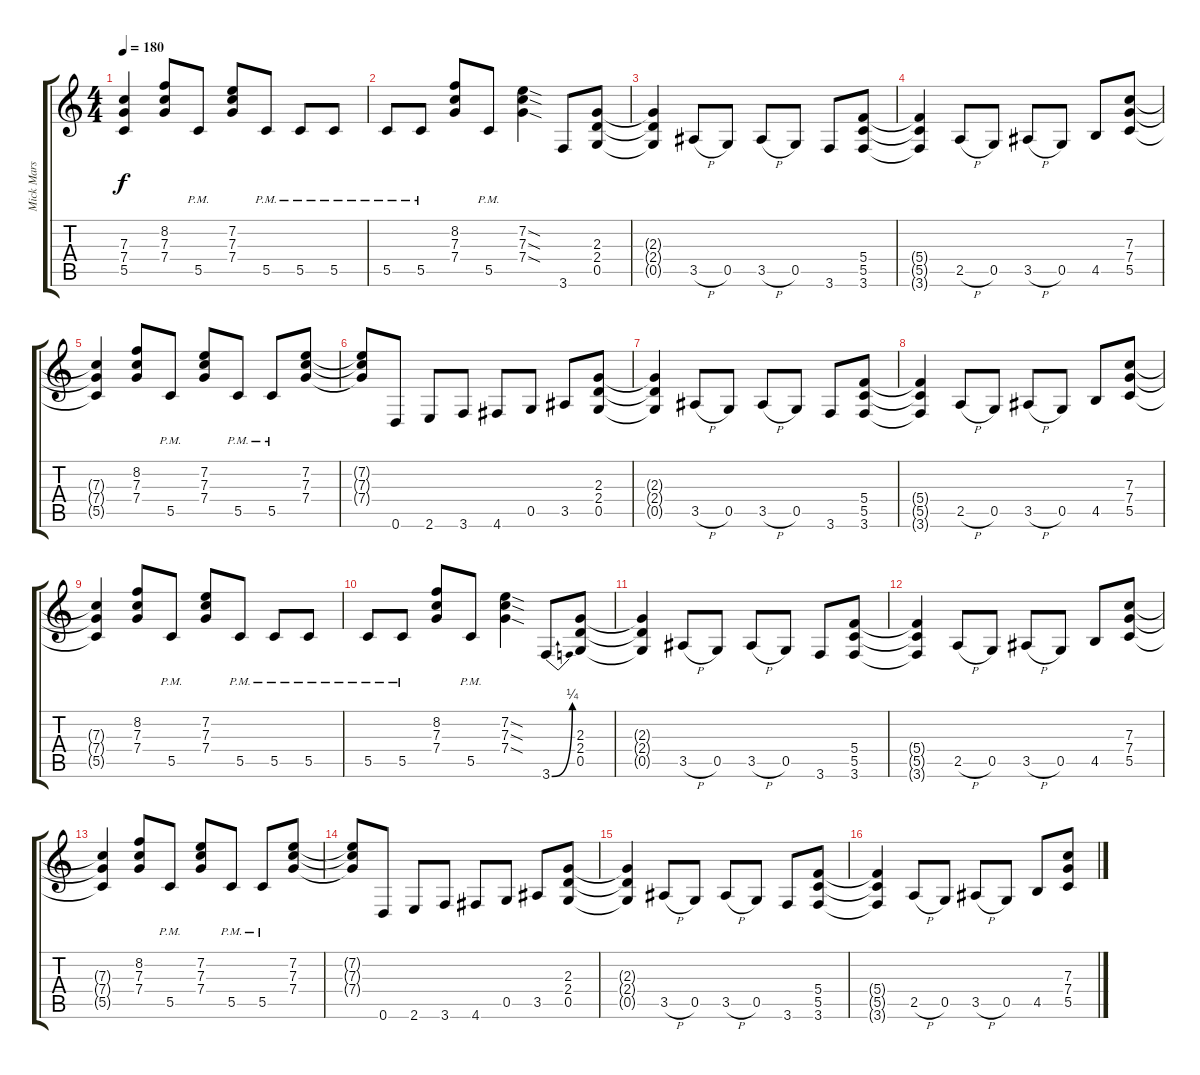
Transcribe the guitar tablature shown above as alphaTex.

\track ("Mick Mars Rhytm Guitar" "Mick Mars ") {instrument distortionguitar}
\staff {score tabs}
\tuning (D4 A3 F3 C3 G2 D2) {hide}
\ts (4 4)
\tempo 180
\clef g2
\ks c
(7.3{t} 7.4{t} 5.5{t}).4{dy f} (8.2 7.3 7.4).8 5.5{pm}.8 (7.2 7.3 7.4).8 5.5{pm}.8 5.5{pm}.8 5.5{pm}.8 |
5.5{pm}.8 5.5{pm}.8 (8.2 7.3 7.4).8 5.5{pm}.8 (7.2{sod} 7.3{sod} 7.4{sod}).4 3.6.8 (2.3 2.4 0.5).8 |
(2.3{t} 2.4{t} 0.5{t}).4 3.5{h}.8 0.5.8 3.5{h}.8 0.5.8 3.6.8 (5.4 5.5 3.6).8 |
(5.4{t} 5.5{t} 3.6{t}).4 2.5{h}.8 0.5.8 3.5{h}.8 0.5.8 4.5.8 (7.3 7.4 5.5).8 |
(7.3{t} 7.4{t} 5.5{t}).4 (8.2 7.3 7.4).8 5.5{pm}.8 (7.2 7.3 7.4).8 5.5{pm}.8 5.5{pm}.8 (7.2 7.3 7.4).8 |
(7.2{t} 7.3{t} 7.4{t}).8 0.6.8 2.6.8 3.6.8 4.6.8 0.5.8 3.5.8 (2.3 2.4 0.5).8 |
(2.3{t} 2.4{t} 0.5{t}).4 3.5{h}.8 0.5.8 3.5{h}.8 0.5.8 3.6.8 (5.4 5.5 3.6).8 |
(5.4{t} 5.5{t} 3.6{t}).4 2.5{h}.8 0.5.8 3.5{h}.8 0.5.8 4.5.8 (7.3 7.4 5.5).8 |
(7.3{t} 7.4{t} 5.5{t}).4 (8.2 7.3 7.4).8 5.5{pm}.8 (7.2 7.3 7.4).8 5.5{pm}.8 5.5{pm}.8 5.5{pm}.8 |
5.5{pm}.8 5.5{pm}.8 (8.2 7.3 7.4).8 5.5{pm}.8 (7.2{sod} 7.3{sod} 7.4{sod}).4 3.6{be (bend 0 0 60 1)}.8 (2.3 2.4 0.5).8 |
(2.3{t} 2.4{t} 0.5{t}).4 3.5{h}.8 0.5.8 3.5{h}.8 0.5.8 3.6.8 (5.4 5.5 3.6).8 |
(5.4{t} 5.5{t} 3.6{t}).4 2.5{h}.8 0.5.8 3.5{h}.8 0.5.8 4.5.8 (7.3 7.4 5.5).8 |
(7.3{t} 7.4{t} 5.5{t}).4 (8.2 7.3 7.4).8 5.5{pm}.8 (7.2 7.3 7.4).8 5.5{pm}.8 5.5{pm}.8 (7.2 7.3 7.4).8 |
(7.2{t} 7.3{t} 7.4{t}).8 0.6.8 2.6.8 3.6.8 4.6.8 0.5.8 3.5.8 (2.3 2.4 0.5).8 |
(2.3{t} 2.4{t} 0.5{t}).4 3.5{h}.8 0.5.8 3.5{h}.8 0.5.8 3.6.8 (5.4 5.5 3.6).8 |
(5.4{t} 5.5{t} 3.6{t}).4 2.5{h}.8 0.5.8 3.5{h}.8 0.5.8 4.5.8 (7.3 7.4 5.5).8
